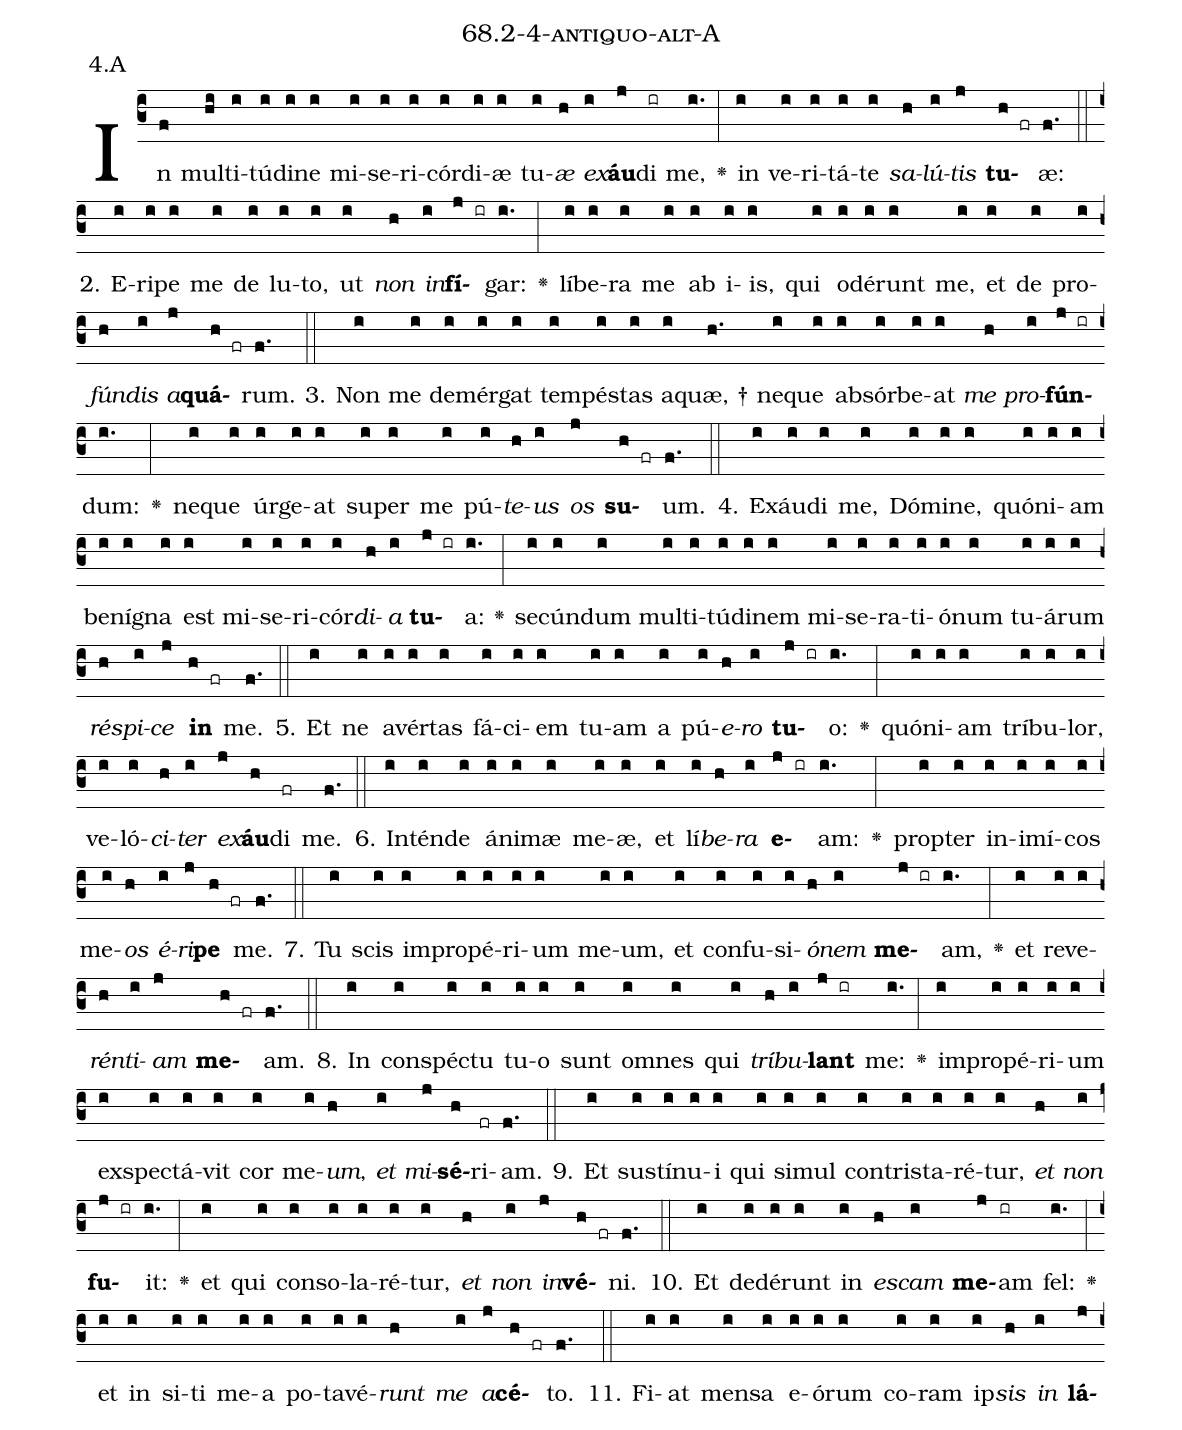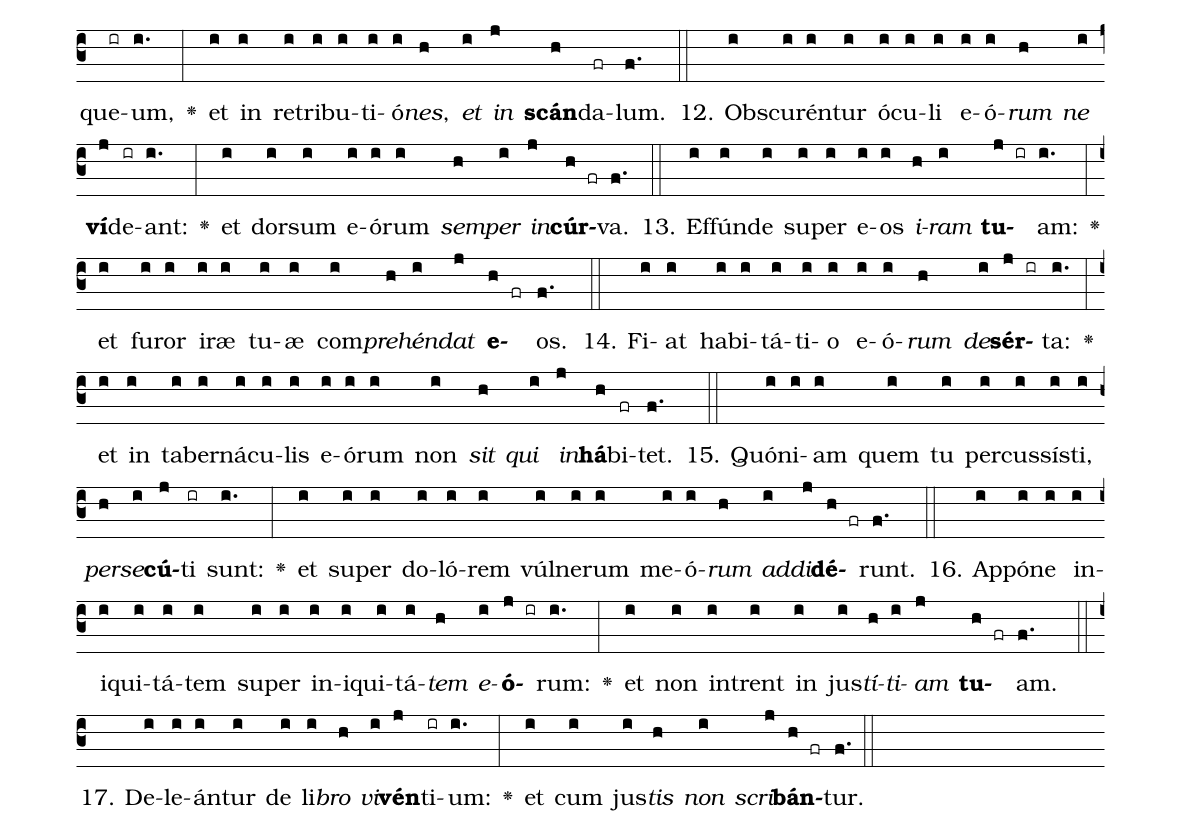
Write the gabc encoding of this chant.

name: 68.2-4-antiquo-alt-A;
annotation: 4.A;
%%
(c3)In(f) mul(hi)ti(i)tú(i)di(i)ne(i) mi(i)se(i)ri(i)cór(i)di(i)æ(i) tu(i)<i>æ</i>(h) <i>ex</i>(i)<b>áu</b>(j)di(ir) me,(i.) <v>\greheightstar</v>(:) in(i) ve(i)ri(i)tá(i)te(i) <i>sa</i>(h)<i>lú</i>(i)<i>tis</i>(j) <b>tu</b>(h fr)æ:(f.) (::)
2. E(i)ri(i)pe(i) me(i) de(i) lu(i)to,(i) ut(i) <i>non</i>(h) <i>in</i>(i)<b>fí</b>(j ir)gar:(i.) <v>\greheightstar</v>(:) lí(i)be(i)ra(i) me(i) ab(i) i(i)is,(i) qui(i) o(i)dé(i)runt(i) me,(i) et(i) de(i) pro(i)<i>fún</i>(h)<i>dis</i>(i) <i>a</i>(j)<b>quá</b>(h fr)rum.(f.) (::)
3. Non(i) me(i) de(i)mér(i)gat(i) tem(i)pés(i)tas(i) a(i)quæ, †(h.) ne(i)que(i) ab(i)sór(i)be(i)at(i) <i>me</i>(h) <i>pro</i>(i)<b>fún</b>(j ir)dum:(i.) <v>\greheightstar</v>(:) ne(i)que(i) úr(i)ge(i)at(i) su(i)per(i) me(i) pú(i)<i>te</i>(h)<i>us</i>(i) <i>os</i>(j) <b>su</b>(h fr)um.(f.) (::)
4. Ex(i)áu(i)di(i) me,(i) Dó(i)mi(i)ne,(i) quón(i)i(i)am(i) be(i)ní(i)gna(i) est(i) mi(i)se(i)ri(i)cór(i)<i>di</i>(h)<i>a</i>(i) <b>tu</b>(j ir)a:(i.) <v>\greheightstar</v>(:) se(i)cún(i)dum(i) mul(i)ti(i)tú(i)di(i)nem(i) mi(i)se(i)ra(i)ti(i)ó(i)num(i) tu(i)á(i)rum(i) <i>ré</i>(h)<i>spi</i>(i)<i>ce</i>(j) <b>in</b>(h fr) me.(f.) (::)
5. Et(i) ne(i) a(i)vér(i)tas(i) fá(i)ci(i)em(i) tu(i)am(i) a(i) pú(i)<i>e</i>(h)<i>ro</i>(i) <b>tu</b>(j ir)o:(i.) <v>\greheightstar</v>(:) quón(i)i(i)am(i) trí(i)bu(i)lor,(i) ve(i)ló(i)<i>ci</i>(h)<i>ter</i>(i) <i>ex</i>(j)<b>áu</b>(h)di(fr) me.(f.) (::)
6. In(i)tén(i)de(i) á(i)ni(i)mæ(i) me(i)æ,(i) et(i) lí(i)<i>be</i>(h)<i>ra</i>(i) <b>e</b>(j ir)am:(i.) <v>\greheightstar</v>(:) prop(i)ter(i) in(i)i(i)mí(i)cos(i) me(i)<i>os</i>(h) <i>é</i>(i)<i>ri</i>(j)<b>pe</b>(h fr) me.(f.) (::)
7. Tu(i) scis(i) im(i)pro(i)pé(i)ri(i)um(i) me(i)um,(i) et(i) con(i)fu(i)si(i)<i>ó</i>(h)<i>nem</i>(i) <b>me</b>(j ir)am,(i.) <v>\greheightstar</v>(:) et(i) re(i)ve(i)<i>rén</i>(h)<i>ti</i>(i)<i>am</i>(j) <b>me</b>(h fr)am.(f.) (::)
8. In(i) con(i)spéc(i)tu(i) tu(i)o(i) sunt(i) om(i)nes(i) qui(i) <i>trí</i>(h)<i>bu</i>(i)<b>lant</b>(j ir) me:(i.) <v>\greheightstar</v>(:) im(i)pro(i)pé(i)ri(i)um(i) ex(i)spec(i)tá(i)vit(i) cor(i) me(i)<i>um</i>,(h) <i>et</i>(i) <i>mi</i>(j)<b>sé</b>(h)ri(fr)am.(f.) (::)
9. Et(i) sus(i)tí(i)nu(i)i(i) qui(i) si(i)mul(i) con(i)tris(i)ta(i)ré(i)tur,(i) <i>et</i>(h) <i>non</i>(i) <b>fu</b>(j ir)it:(i.) <v>\greheightstar</v>(:) et(i) qui(i) con(i)so(i)la(i)ré(i)tur,(i) <i>et</i>(h) <i>non</i>(i) <i>in</i>(j)<b>vé</b>(h fr)ni.(f.) (::)
10. Et(i) de(i)dé(i)runt(i) in(i) <i>es</i>(h)<i>cam</i>(i) <b>me</b>(j)am(ir) fel:(i.) <v>\greheightstar</v>(:) et(i) in(i) si(i)ti(i) me(i)a(i) po(i)ta(i)vé(i)<i>runt</i>(h) <i>me</i>(i) <i>a</i>(j)<b>cé</b>(h fr)to.(f.) (::)
11. Fi(i)at(i) men(i)sa(i) e(i)ó(i)rum(i) co(i)ram(i) ip(i)<i>sis</i>(h) <i>in</i>(i) <b>lá</b>(j)que(ir)um,(i.) <v>\greheightstar</v>(:) et(i) in(i) re(i)tri(i)bu(i)ti(i)ó(i)<i>nes</i>,(h) <i>et</i>(i) <i>in</i>(j) <b>scán</b>(h)da(fr)lum.(f.) (::)
12. Obs(i)cu(i)rén(i)tur(i) ó(i)cu(i)li(i) e(i)ó(i)<i>rum</i>(h) <i>ne</i>(i) <b>ví</b>(j)de(ir)ant:(i.) <v>\greheightstar</v>(:) et(i) dor(i)sum(i) e(i)ó(i)rum(i) <i>sem</i>(h)<i>per</i>(i) <i>in</i>(j)<b>cúr</b>(h fr)va.(f.) (::)
13. Ef(i)fún(i)de(i) su(i)per(i) e(i)os(i) <i>i</i>(h)<i>ram</i>(i) <b>tu</b>(j ir)am:(i.) <v>\greheightstar</v>(:) et(i) fu(i)ror(i) i(i)ræ(i) tu(i)æ(i) com(i)<i>pre</i>(h)<i>hén</i>(i)<i>dat</i>(j) <b>e</b>(h fr)os.(f.) (::)
14. Fi(i)at(i) ha(i)bi(i)tá(i)ti(i)o(i) e(i)ó(i)<i>rum</i>(h) <i>de</i>(i)<b>sér</b>(j ir)ta:(i.) <v>\greheightstar</v>(:) et(i) in(i) ta(i)ber(i)ná(i)cu(i)lis(i) e(i)ó(i)rum(i) non(i) <i>sit</i>(h) <i>qui</i>(i) <i>in</i>(j)<b>há</b>(h)bi(fr)tet.(f.) (::)
15. Quón(i)i(i)am(i) quem(i) tu(i) per(i)cus(i)sís(i)ti,(i) <i>per</i>(h)<i>se</i>(i)<b>cú</b>(j)ti(ir) sunt:(i.) <v>\greheightstar</v>(:) et(i) su(i)per(i) do(i)ló(i)rem(i) vúl(i)ne(i)rum(i) me(i)ó(i)<i>rum</i>(h) <i>ad</i>(i)<i>di</i>(j)<b>dé</b>(h fr)runt.(f.) (::)
16. Ap(i)pó(i)ne(i) in(i)i(i)qui(i)tá(i)tem(i) su(i)per(i) in(i)i(i)qui(i)tá(i)<i>tem</i>(h) <i>e</i>(i)<b>ó</b>(j ir)rum:(i.) <v>\greheightstar</v>(:) et(i) non(i) in(i)trent(i) in(i) jus(i)<i>tí</i>(h)<i>ti</i>(i)<i>am</i>(j) <b>tu</b>(h fr)am.(f.) (::)
17. De(i)le(i)án(i)tur(i) de(i) li(i)<i>bro</i>(h) <i>vi</i>(i)<b>vén</b>(j)ti(ir)um:(i.) <v>\greheightstar</v>(:) et(i) cum(i) jus(i)<i>tis</i>(h) <i>non</i>(i) <i>scri</i>(j)<b>bán</b>(h fr)tur.(f.) (::)
